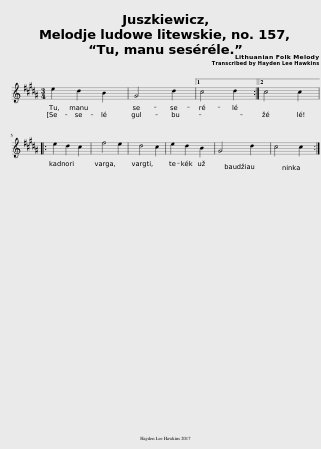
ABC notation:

X:1
L:1/8
M:3/4
I:linebreak $
K:G#min
V:1 treble
V:1
 e2 d2 B2 | G4 d2 |1 c4 d2 :|2 c4 c2 |:$ e2 d2 c2 | %5
 f4 e2 | d4 c2 | e2 d2 B2 | G4 d2 | c4 c2 :| %10
